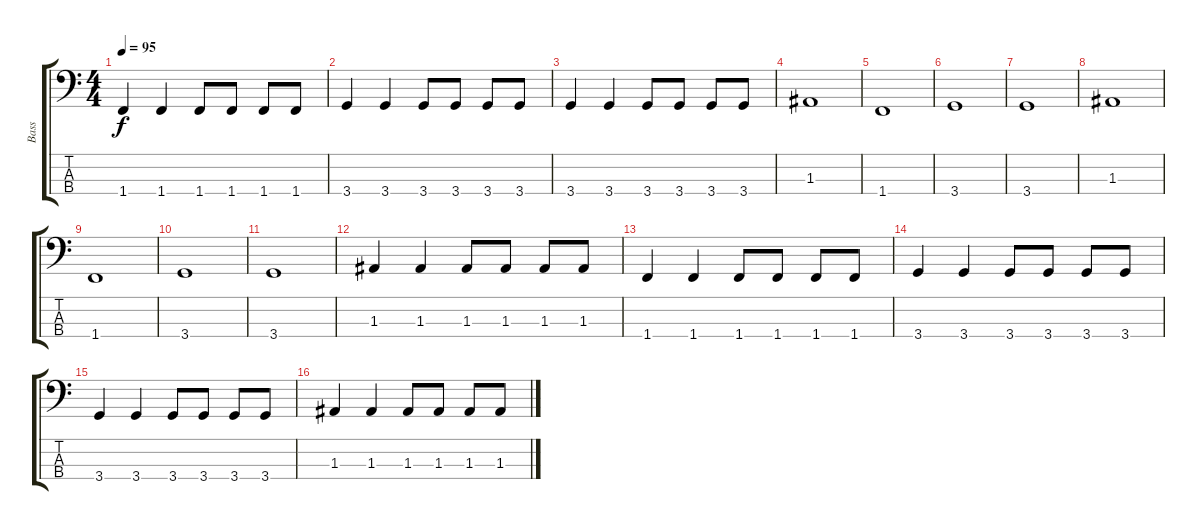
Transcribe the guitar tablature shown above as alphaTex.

\track ("Bass" "Bass") {instrument electricbasspick}
\staff {score tabs}
\tuning (G2 D2 A1 E1) {hide}
\ts (4 4)
\tempo 95
\clef f4
\ks c
1.4.4{dy f} 1.4.4 1.4.8 1.4.8 1.4.8 1.4.8 |
3.4.4 3.4.4 3.4.8 3.4.8 3.4.8 3.4.8 |
3.4.4 3.4.4 3.4.8 3.4.8 3.4.8 3.4.8 |
1.3.1 |
1.4.1 |
3.4.1 |
3.4.1 |
1.3.1 |
1.4.1 |
3.4.1 |
3.4.1 |
1.3.4 1.3.4 1.3.8 1.3.8 1.3.8 1.3.8 |
1.4.4 1.4.4 1.4.8 1.4.8 1.4.8 1.4.8 |
3.4.4 3.4.4 3.4.8 3.4.8 3.4.8 3.4.8 |
3.4.4 3.4.4 3.4.8 3.4.8 3.4.8 3.4.8 |
1.3.4 1.3.4 1.3.8 1.3.8 1.3.8 1.3.8
